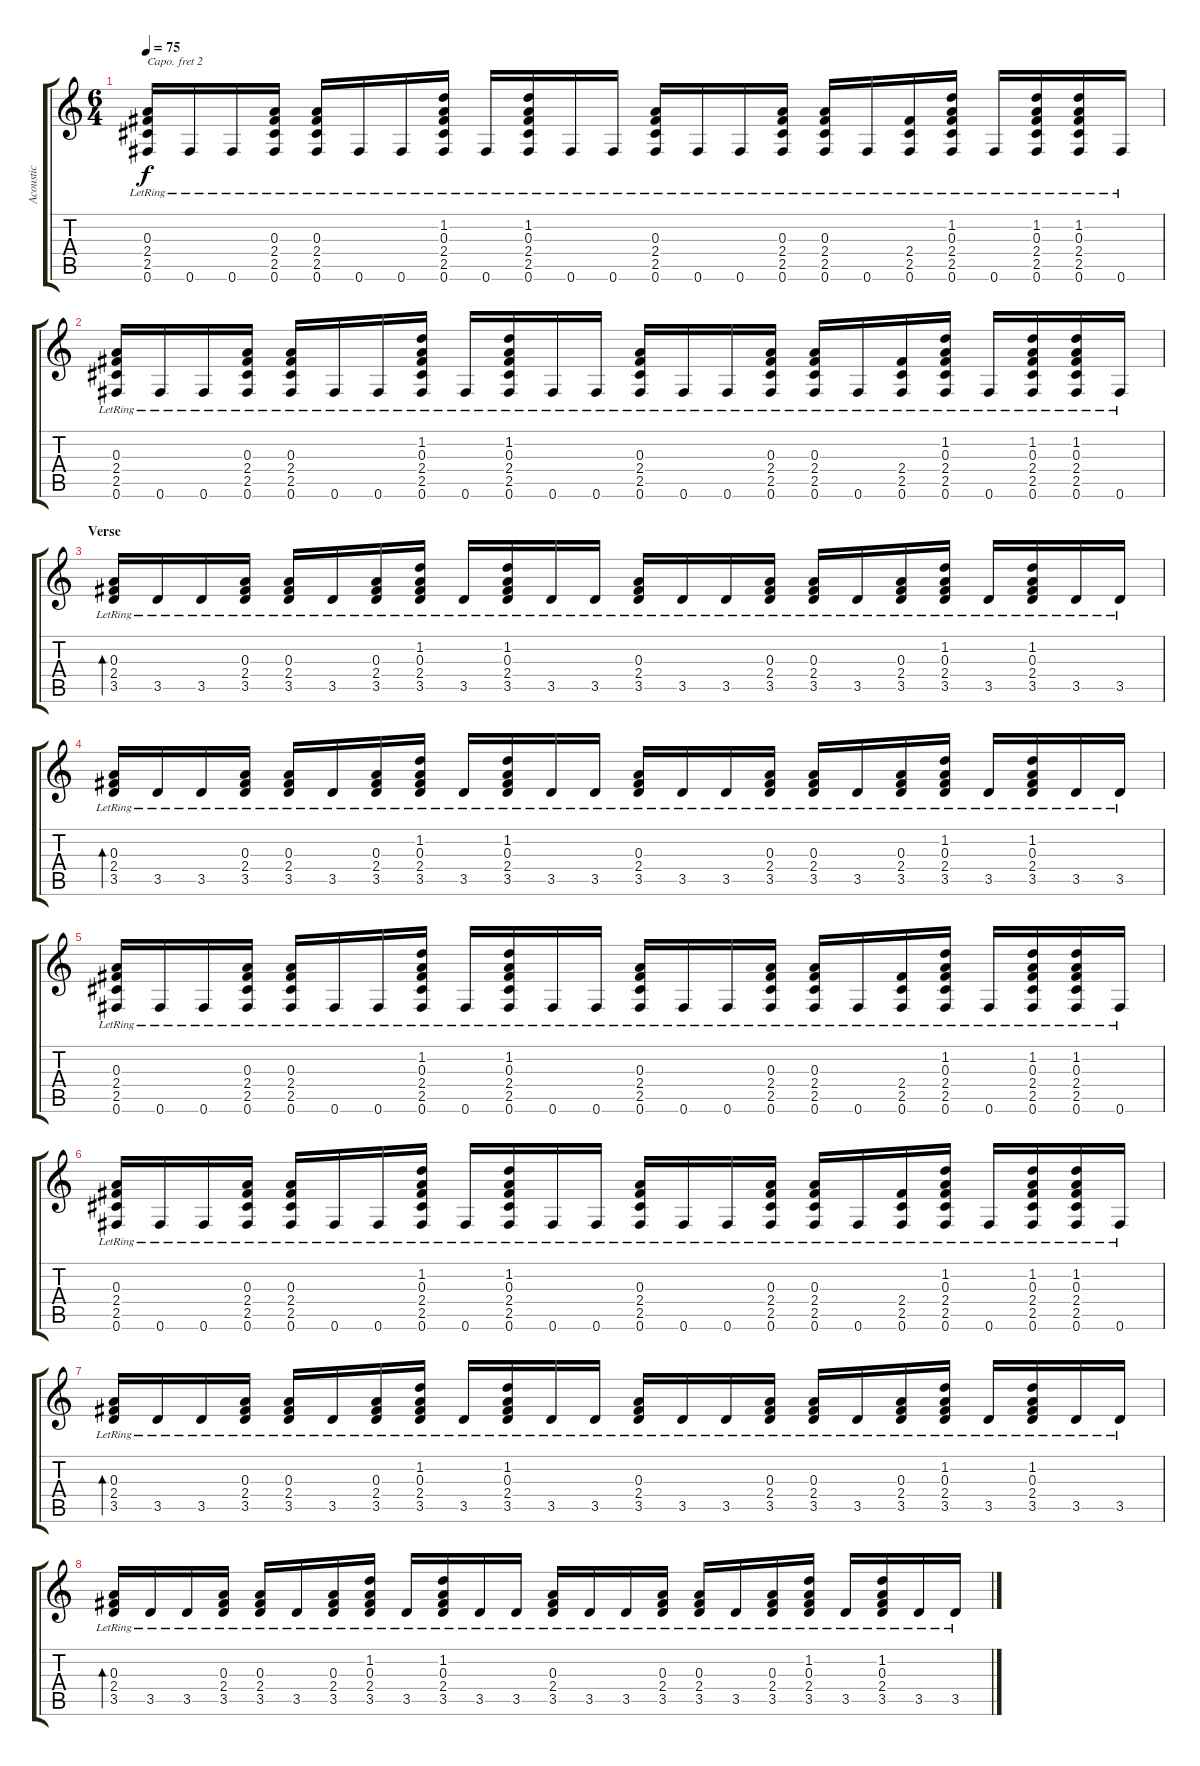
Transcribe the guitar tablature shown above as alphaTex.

\track ("Acoustic" "Acoustic") {instrument acousticguitarsteel}
\staff {score tabs}
\capo 2
\tuning (E4 B3 G3 D3 A2 E2) {hide}
\ts (6 4)
\tempo 75
\clef g2
\ks c
(0.3{lr} 2.4{lr} 2.5{lr} 0.6{lr}).16{dy f} 0.6{lr}.16 0.6{lr}.16 (0.3{lr} 2.4{lr} 2.5{lr} 0.6{lr}).16 (0.3{lr} 2.4{lr} 2.5{lr} 0.6{lr}).16 0.6{lr}.16 0.6{lr}.16 (1.2{lr} 0.3{lr} 2.4{lr} 2.5{lr} 0.6{lr}).16 0.6{lr}.16 (1.2{lr} 0.3{lr} 2.4{lr} 2.5{lr} 0.6{lr}).16 0.6{lr}.16 0.6{lr}.16 (0.3{lr} 2.4{lr} 2.5{lr} 0.6{lr}).16 0.6{lr}.16 0.6{lr}.16 (0.3{lr} 2.4{lr} 2.5{lr} 0.6{lr}).16 (0.3{lr} 2.4{lr} 2.5{lr} 0.6{lr}).16 0.6{lr}.16 (2.4{lr} 2.5{lr} 0.6{lr}).16 (1.2{lr} 0.3{lr} 2.4{lr} 2.5{lr} 0.6{lr}).16 0.6{lr}.16 (1.2{lr} 0.3{lr} 2.4{lr} 2.5{lr} 0.6{lr}).16 (1.2{lr} 0.3{lr} 2.4{lr} 2.5{lr} 0.6{lr}).16 0.6{lr}.16 |
(0.3{lr} 2.4{lr} 2.5{lr} 0.6{lr}).16 0.6{lr}.16 0.6{lr}.16 (0.3{lr} 2.4{lr} 2.5{lr} 0.6{lr}).16 (0.3{lr} 2.4{lr} 2.5{lr} 0.6{lr}).16 0.6{lr}.16 0.6{lr}.16 (1.2{lr} 0.3{lr} 2.4{lr} 2.5{lr} 0.6{lr}).16 0.6{lr}.16 (1.2{lr} 0.3{lr} 2.4{lr} 2.5{lr} 0.6{lr}).16 0.6{lr}.16 0.6{lr}.16 (0.3{lr} 2.4{lr} 2.5{lr} 0.6{lr}).16 0.6{lr}.16 0.6{lr}.16 (0.3{lr} 2.4{lr} 2.5{lr} 0.6{lr}).16 (0.3{lr} 2.4{lr} 2.5{lr} 0.6{lr}).16 0.6{lr}.16 (2.4{lr} 2.5{lr} 0.6{lr}).16 (1.2{lr} 0.3{lr} 2.4{lr} 2.5{lr} 0.6{lr}).16 0.6{lr}.16 (1.2{lr} 0.3{lr} 2.4{lr} 2.5{lr} 0.6{lr}).16 (1.2{lr} 0.3{lr} 2.4{lr} 2.5{lr} 0.6{lr}).16 0.6{lr}.16 |
\section ("" "Verse")
(0.3{lr} 2.4{lr} 3.5{lr}).16{bd 60} 3.5{lr}.16 3.5{lr}.16 (0.3{lr} 2.4{lr} 3.5{lr}).16 (0.3{lr} 2.4{lr} 3.5{lr}).16 3.5{lr}.16 (0.3{lr} 2.4{lr} 3.5{lr}).16 (1.2{lr} 0.3{lr} 2.4{lr} 3.5{lr}).16 3.5{lr}.16 (1.2{lr} 0.3{lr} 2.4{lr} 3.5{lr}).16 3.5{lr}.16 3.5{lr}.16 (0.3{lr} 2.4{lr} 3.5{lr}).16 3.5{lr}.16 3.5{lr}.16 (0.3{lr} 2.4{lr} 3.5{lr}).16 (0.3{lr} 2.4{lr} 3.5{lr}).16 3.5{lr}.16 (0.3{lr} 2.4{lr} 3.5{lr}).16 (1.2{lr} 0.3{lr} 2.4{lr} 3.5{lr}).16 3.5{lr}.16 (1.2{lr} 0.3{lr} 2.4{lr} 3.5{lr}).16 3.5{lr}.16 3.5{lr}.16 |
(0.3{lr} 2.4{lr} 3.5{lr}).16{bd 60} 3.5{lr}.16 3.5{lr}.16 (0.3{lr} 2.4{lr} 3.5{lr}).16 (0.3{lr} 2.4{lr} 3.5{lr}).16 3.5{lr}.16 (0.3{lr} 2.4{lr} 3.5{lr}).16 (1.2{lr} 0.3{lr} 2.4{lr} 3.5{lr}).16 3.5{lr}.16 (1.2{lr} 0.3{lr} 2.4{lr} 3.5{lr}).16 3.5{lr}.16 3.5{lr}.16 (0.3{lr} 2.4{lr} 3.5{lr}).16 3.5{lr}.16 3.5{lr}.16 (0.3{lr} 2.4{lr} 3.5{lr}).16 (0.3{lr} 2.4{lr} 3.5{lr}).16 3.5{lr}.16 (0.3{lr} 2.4{lr} 3.5{lr}).16 (1.2{lr} 0.3{lr} 2.4{lr} 3.5{lr}).16 3.5{lr}.16 (1.2{lr} 0.3{lr} 2.4{lr} 3.5{lr}).16 3.5{lr}.16 3.5{lr}.16 |
(0.3{lr} 2.4{lr} 2.5{lr} 0.6{lr}).16 0.6{lr}.16 0.6{lr}.16 (0.3{lr} 2.4{lr} 2.5{lr} 0.6{lr}).16 (0.3{lr} 2.4{lr} 2.5{lr} 0.6{lr}).16 0.6{lr}.16 0.6{lr}.16 (1.2{lr} 0.3{lr} 2.4{lr} 2.5{lr} 0.6{lr}).16 0.6{lr}.16 (1.2{lr} 0.3{lr} 2.4{lr} 2.5{lr} 0.6{lr}).16 0.6{lr}.16 0.6{lr}.16 (0.3{lr} 2.4{lr} 2.5{lr} 0.6{lr}).16 0.6{lr}.16 0.6{lr}.16 (0.3{lr} 2.4{lr} 2.5{lr} 0.6{lr}).16 (0.3{lr} 2.4{lr} 2.5{lr} 0.6{lr}).16 0.6{lr}.16 (2.4{lr} 2.5{lr} 0.6{lr}).16 (1.2{lr} 0.3{lr} 2.4{lr} 2.5{lr} 0.6{lr}).16 0.6{lr}.16 (1.2{lr} 0.3{lr} 2.4{lr} 2.5{lr} 0.6{lr}).16 (1.2{lr} 0.3{lr} 2.4{lr} 2.5{lr} 0.6{lr}).16 0.6{lr}.16 |
(0.3{lr} 2.4{lr} 2.5{lr} 0.6{lr}).16 0.6{lr}.16 0.6{lr}.16 (0.3{lr} 2.4{lr} 2.5{lr} 0.6{lr}).16 (0.3{lr} 2.4{lr} 2.5{lr} 0.6{lr}).16 0.6{lr}.16 0.6{lr}.16 (1.2{lr} 0.3{lr} 2.4{lr} 2.5{lr} 0.6{lr}).16 0.6{lr}.16 (1.2{lr} 0.3{lr} 2.4{lr} 2.5{lr} 0.6{lr}).16 0.6{lr}.16 0.6{lr}.16 (0.3{lr} 2.4{lr} 2.5{lr} 0.6{lr}).16 0.6{lr}.16 0.6{lr}.16 (0.3{lr} 2.4{lr} 2.5{lr} 0.6{lr}).16 (0.3{lr} 2.4{lr} 2.5{lr} 0.6{lr}).16 0.6{lr}.16 (2.4{lr} 2.5{lr} 0.6{lr}).16 (1.2{lr} 0.3{lr} 2.4{lr} 2.5{lr} 0.6{lr}).16 0.6{lr}.16 (1.2{lr} 0.3{lr} 2.4{lr} 2.5{lr} 0.6{lr}).16 (1.2{lr} 0.3{lr} 2.4{lr} 2.5{lr} 0.6{lr}).16 0.6{lr}.16 |
(0.3{lr} 2.4{lr} 3.5{lr}).16{bd 60} 3.5{lr}.16 3.5{lr}.16 (0.3{lr} 2.4{lr} 3.5{lr}).16 (0.3{lr} 2.4{lr} 3.5{lr}).16 3.5{lr}.16 (0.3{lr} 2.4{lr} 3.5{lr}).16 (1.2{lr} 0.3{lr} 2.4{lr} 3.5{lr}).16 3.5{lr}.16 (1.2{lr} 0.3{lr} 2.4{lr} 3.5{lr}).16 3.5{lr}.16 3.5{lr}.16 (0.3{lr} 2.4{lr} 3.5{lr}).16 3.5{lr}.16 3.5{lr}.16 (0.3{lr} 2.4{lr} 3.5{lr}).16 (0.3{lr} 2.4{lr} 3.5{lr}).16 3.5{lr}.16 (0.3{lr} 2.4{lr} 3.5{lr}).16 (1.2{lr} 0.3{lr} 2.4{lr} 3.5{lr}).16 3.5{lr}.16 (1.2{lr} 0.3{lr} 2.4{lr} 3.5{lr}).16 3.5{lr}.16 3.5{lr}.16 |
(0.3{lr} 2.4{lr} 3.5{lr}).16{bd 60} 3.5{lr}.16 3.5{lr}.16 (0.3{lr} 2.4{lr} 3.5{lr}).16 (0.3{lr} 2.4{lr} 3.5{lr}).16 3.5{lr}.16 (0.3{lr} 2.4{lr} 3.5{lr}).16 (1.2{lr} 0.3{lr} 2.4{lr} 3.5{lr}).16 3.5{lr}.16 (1.2{lr} 0.3{lr} 2.4{lr} 3.5{lr}).16 3.5{lr}.16 3.5{lr}.16 (0.3{lr} 2.4{lr} 3.5{lr}).16 3.5{lr}.16 3.5{lr}.16 (0.3{lr} 2.4{lr} 3.5{lr}).16 (0.3{lr} 2.4{lr} 3.5{lr}).16 3.5{lr}.16 (0.3{lr} 2.4{lr} 3.5{lr}).16 (1.2{lr} 0.3{lr} 2.4{lr} 3.5{lr}).16 3.5{lr}.16 (1.2{lr} 0.3{lr} 2.4{lr} 3.5{lr}).16 3.5{lr}.16 3.5{lr}.16
